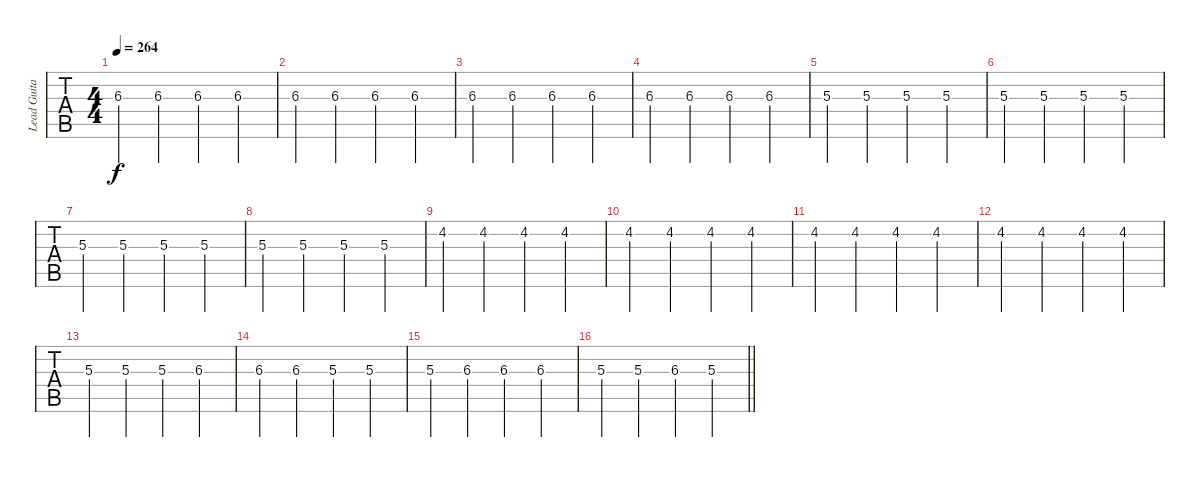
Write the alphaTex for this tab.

\track ("Lead Guitar" "Lead Guita") {instrument electricguitarjazz}
\staff {tabs}
\tuning (E4 B3 G3 D3 A2 D2) {hide}
\ts (4 4)
\tempo 264
\clef g2
\ks c
6.3.4{dy f} 6.3.4 6.3.4 6.3.4 |
6.3.4 6.3.4 6.3.4 6.3.4 |
6.3.4 6.3.4 6.3.4 6.3.4 |
6.3.4 6.3.4 6.3.4 6.3.4 |
5.3.4 5.3.4 5.3.4 5.3.4 |
5.3.4 5.3.4 5.3.4 5.3.4 |
5.3.4 5.3.4 5.3.4 5.3.4 |
5.3.4 5.3.4 5.3.4 5.3.4 |
4.2.4 4.2.4 4.2.4 4.2.4 |
4.2.4 4.2.4 4.2.4 4.2.4 |
4.2.4 4.2.4 4.2.4 4.2.4 |
4.2.4 4.2.4 4.2.4 4.2.4 |
5.3.4 5.3.4 5.3.4 6.3.4 |
6.3.4 6.3.4 5.3.4 5.3.4 |
5.3.4 6.3.4 6.3.4 6.3.4 |
\barLineRight lightlight
5.3.4 5.3.4 6.3.4 5.3.4
